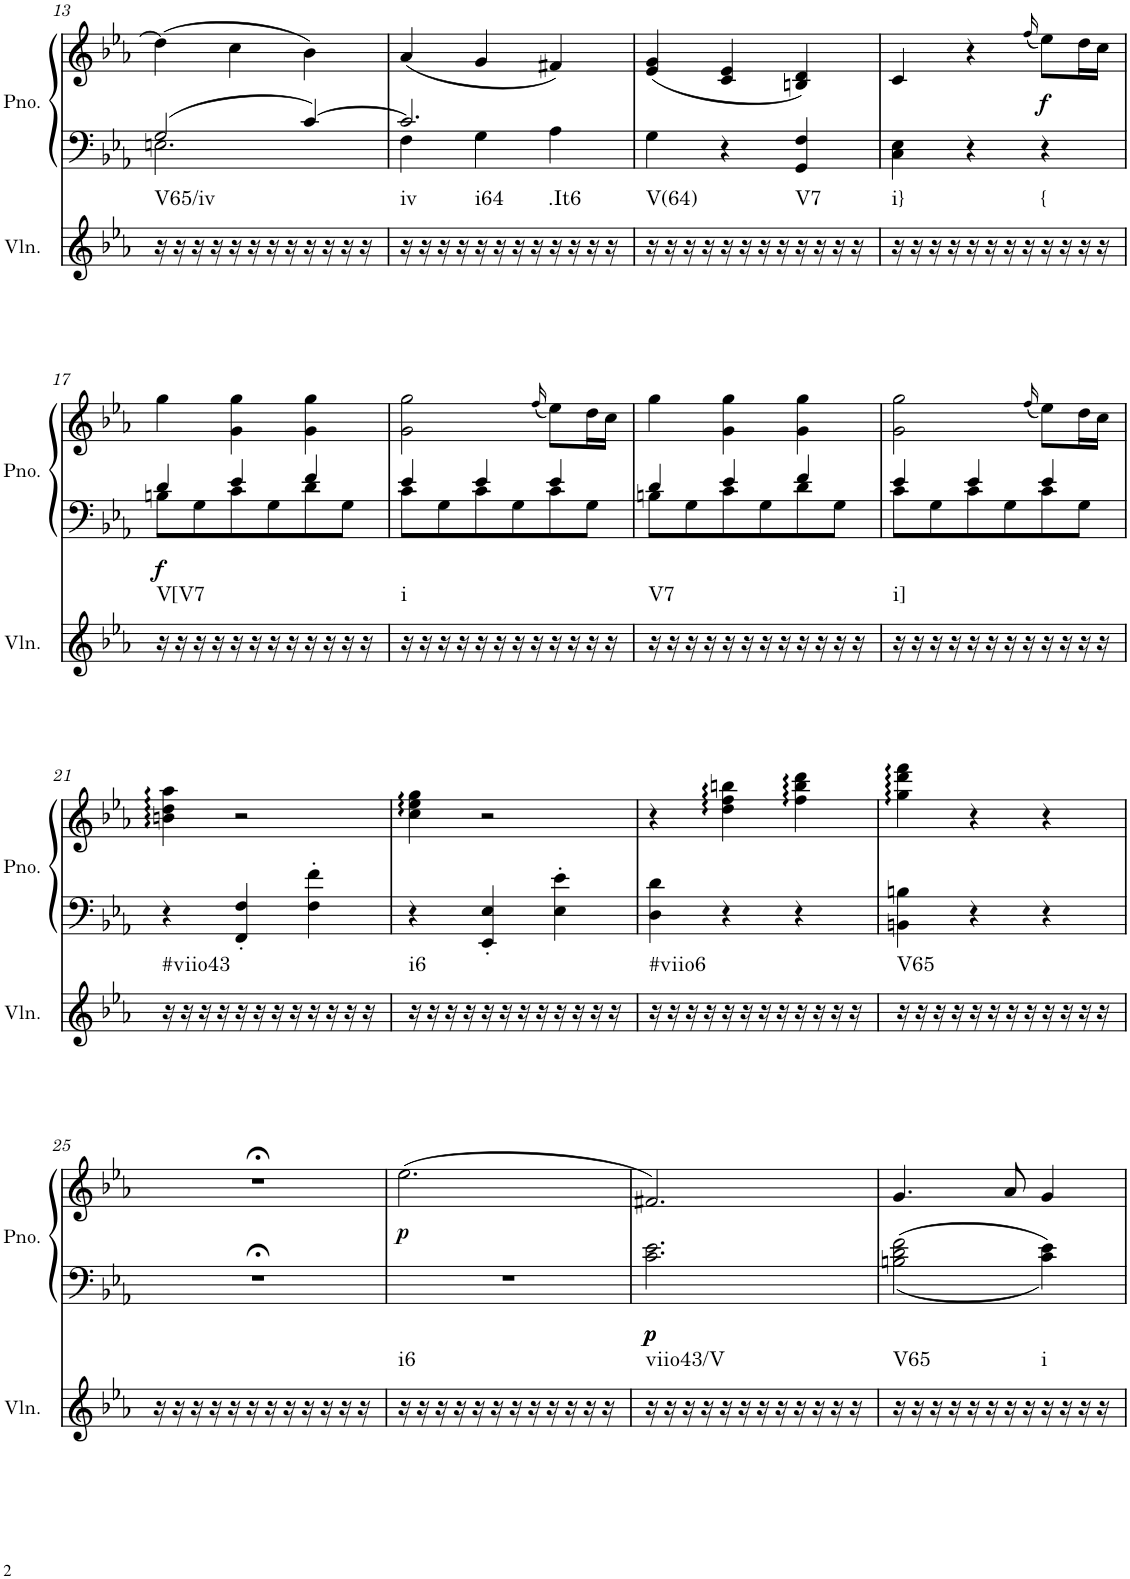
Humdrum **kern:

**kern	**harte	**kern	**kern	**dynam
*part2	*part2	*part1	*part1	*part1
*staff3	*	*staff2	*staff1	*staff1/2
*I"Violin	*	*I"Piano	*	*
*I'Vln.	*	*I'Pno.	*	*
!!LO:PB:g=z
*clefG2	*	*clefF4	*clefG2	*
*k[b-e-a-]	*	*k[b-e-a-]	*k[b-e-a-]	*
*M3/4	*	*M3/4	*M3/4	*
=13	=13	=13	=13	=13
*	*	*^	*	*
!	!LO:H:kt=V65/iv	!	!	!	!
16r	N	2G/	2.En\	(4dd-\]	.
16r	.	.	.	.	.
16r	.	.	.	.	.
16r	.	.	.	.	.
16r	.	.	.	4cc\	.
16r	.	.	.	.	.
16r	.	.	.	.	.
16r	.	.	.	.	.
16r	.	[4c/	.	4b-\)	.
16r	.	.	.	.	.
16r	.	.	.	.	.
16r	.	.	.	.	.
=14	=14	=14	=14	=14	=14
!	!LO:H:kt=iv	!	!	!	!
16r	N	2.c/]	4F\	(4a-/	.
16r	.	.	.	.	.
16r	.	.	.	.	.
16r	.	.	.	.	.
!	!LO:H:kt=i64	!	!	!	!
16r	N	.	4G\	4g/	.
16r	.	.	.	.	.
16r	.	.	.	.	.
16r	.	.	.	.	.
!	!LO:H:kt=.It6	!	!	!	!
16r	N	.	4A-\	4f#X/)	.
16r	.	.	.	.	.
16r	.	.	.	.	.
16r	.	.	.	.	.
*	*	*v	*v	*	*
=15	=15	=15	=15	=15
!	!LO:H:kt=V(64)	!	!	!
16r	N	4G\	(4e-/ 4g/	.
16r	.	.	.	.
16r	.	.	.	.
16r	.	.	.	.
16r	.	4r	4c/ 4e-/	.
16r	.	.	.	.
16r	.	.	.	.
16r	.	.	.	.
!	!LO:H:kt=V7	!	!	!
16r	N	4GG/ 4F/	4Bn/ 4d/)	.
16r	.	.	.	.
16r	.	.	.	.
16r	.	.	.	.
=16	=16	=16	=16	=16
!	!LO:H:kt=i}	!	!	!
16r	N	4C\ 4E-\	4c/	.
16r	.	.	.	.
16r	.	.	.	.
16r	.	.	.	.
16r	.	4r	4r	.
16r	.	.	.	.
16r	.	.	.	.
16r	.	.	.	.
.	.	.	(16qff/	.
!	!LO:H:kt={	!	!	!LO:DY:b
16r	N	4r	8ee-\L)	f
16r	.	.	.	.
16r	.	.	16dd\L	.
16r	.	.	16cc\JJ	.
!!LO:LB:g=z
=17	=17	=17	=17	=17
*	*	*^	*	*
!	!LO:H:kt=V[V7	!	!	!	!LO:DY:b=2
16r	N	4d/	8Bn\L	4gg\	f
16r	.	.	.	.	.
16r	.	.	8G\	.	.
16r	.	.	.	.	.
16r	.	4e-/	8c\	4g\ 4gg\	.
16r	.	.	.	.	.
16r	.	.	8G\	.	.
16r	.	.	.	.	.
16r	.	4f/	8d\	4g\ 4gg\	.
16r	.	.	.	.	.
16r	.	.	8G\J	.	.
16r	.	.	.	.	.
=18	=18	=18	=18	=18	=18
!	!LO:H:kt=i	!	!	!	!
16r	N	4e-/	8c\L	2g\ 2gg\	.
16r	.	.	.	.	.
16r	.	.	8G\	.	.
16r	.	.	.	.	.
16r	.	4e-/	8c\	.	.
16r	.	.	.	.	.
16r	.	.	8G\	.	.
16r	.	.	.	.	.
.	.	.	.	(16qff/	.
16r	.	4e-/	8c\	8ee-\L)	.
16r	.	.	.	.	.
16r	.	.	8G\J	16dd\L	.
16r	.	.	.	16cc\JJ	.
=19	=19	=19	=19	=19	=19
!	!LO:H:kt=V7	!	!	!	!
16r	N	4d/	8Bn\L	4gg\	.
16r	.	.	.	.	.
16r	.	.	8G\	.	.
16r	.	.	.	.	.
16r	.	4e-/	8c\	4g\ 4gg\	.
16r	.	.	.	.	.
16r	.	.	8G\	.	.
16r	.	.	.	.	.
16r	.	4f/	8d\	4g\ 4gg\	.
16r	.	.	.	.	.
16r	.	.	8G\J	.	.
16r	.	.	.	.	.
=20	=20	=20	=20	=20	=20
!	!LO:H:kt=i]	!	!	!	!
16r	N	4e-/	8c\L	2g\ 2gg\	.
16r	.	.	.	.	.
16r	.	.	8G\	.	.
16r	.	.	.	.	.
16r	.	4e-/	8c\	.	.
16r	.	.	.	.	.
16r	.	.	8G\	.	.
16r	.	.	.	.	.
.	.	.	.	(16qff/	.
16r	.	4e-/	8c\	8ee-\L)	.
16r	.	.	.	.	.
16r	.	.	8G\J	16dd\L	.
16r	.	.	.	16cc\JJ	.
*	*	*v	*v	*	*
!!LO:LB:g=z
=21	=21	=21	=21	=21
!	!LO:H:kt=#viio43	!	!	!
16r	N	4r	4bn\ 4dd\ 4aa-\	.
16r	.	.	.	.
16r	.	.	.	.
16r	.	.	.	.
16r	.	4FF/' 4F/'	2r	.
16r	.	.	.	.
16r	.	.	.	.
16r	.	.	.	.
16r	.	4F\' 4f\'	.	.
16r	.	.	.	.
16r	.	.	.	.
16r	.	.	.	.
=22	=22	=22	=22	=22
!	!LO:H:kt=i6	!	!	!
16r	N	4r	4cc\ 4ee-\ 4gg\	.
16r	.	.	.	.
16r	.	.	.	.
16r	.	.	.	.
16r	.	4EE-/' 4E-/'	2r	.
16r	.	.	.	.
16r	.	.	.	.
16r	.	.	.	.
16r	.	4E-\' 4e-\'	.	.
16r	.	.	.	.
16r	.	.	.	.
16r	.	.	.	.
=23	=23	=23	=23	=23
!	!LO:H:kt=#viio6	!	!	!
16r	N	4D\ 4d\	4r	.
16r	.	.	.	.
16r	.	.	.	.
16r	.	.	.	.
16r	.	4r	4dd\ 4ff\ 4bbn\	.
16r	.	.	.	.
16r	.	.	.	.
16r	.	.	.	.
16r	.	4r	4ff\ 4bb\ 4ddd\	.
16r	.	.	.	.
16r	.	.	.	.
16r	.	.	.	.
=24	=24	=24	=24	=24
!	!LO:H:kt=V65	!	!	!
16r	N	4BBn\ 4Bn\	4gg\ 4ddd\ 4fff\	.
16r	.	.	.	.
16r	.	.	.	.
16r	.	.	.	.
16r	.	4r	4r	.
16r	.	.	.	.
16r	.	.	.	.
16r	.	.	.	.
16r	.	4r	4r	.
16r	.	.	.	.
16r	.	.	.	.
16r	.	.	.	.
!!LO:LB:g=z
=25	=25	=25	=25	=25
16r	.	2.r;<	2.r;<	.
16r	.	.	.	.
16r	.	.	.	.
16r	.	.	.	.
16r	.	.	.	.
16r	.	.	.	.
16r	.	.	.	.
16r	.	.	.	.
16r	.	.	.	.
16r	.	.	.	.
16r	.	.	.	.
16r	.	.	.	.
=26	=26	=26	=26	=26
!	!LO:H:kt=i6	!	!	!LO:DY:b
16r	N	2.r	(2.ee-\	p
16r	.	.	.	.
16r	.	.	.	.
16r	.	.	.	.
16r	.	.	.	.
16r	.	.	.	.
16r	.	.	.	.
16r	.	.	.	.
16r	.	.	.	.
16r	.	.	.	.
16r	.	.	.	.
16r	.	.	.	.
=27	=27	=27	=27	=27
!	!	!	!	!LO:DY:b=2
!	!LO:H:kt=viio43/V	!	!	!LO:DY:n=1:b=2
16r	N	2.c\ 2.e-\	2.f#X/)	p p
16r	.	.	.	.
16r	.	.	.	.
16r	.	.	.	.
16r	.	.	.	.
16r	.	.	.	.
16r	.	.	.	.
16r	.	.	.	.
16r	.	.	.	.
16r	.	.	.	.
16r	.	.	.	.
16r	.	.	.	.
=28	=28	=28	=28	=28
!	!LO:H:kt=V65	!	!	!
16r	N	2Bn\ 2d\ 2f\	4.g/	.
16r	.	.	.	.
16r	.	.	.	.
16r	.	.	.	.
16r	.	.	.	.
16r	.	.	.	.
16r	.	.	8a-/	.
16r	.	.	.	.
!	!LO:H:kt=i	!	!	!
16r	N	4c\ 4e-\	4g/	.
16r	.	.	.	.
16r	.	.	.	.
16r	.	.	.	.
=	=	=	=	=
*-	*-	*-	*-	*-
